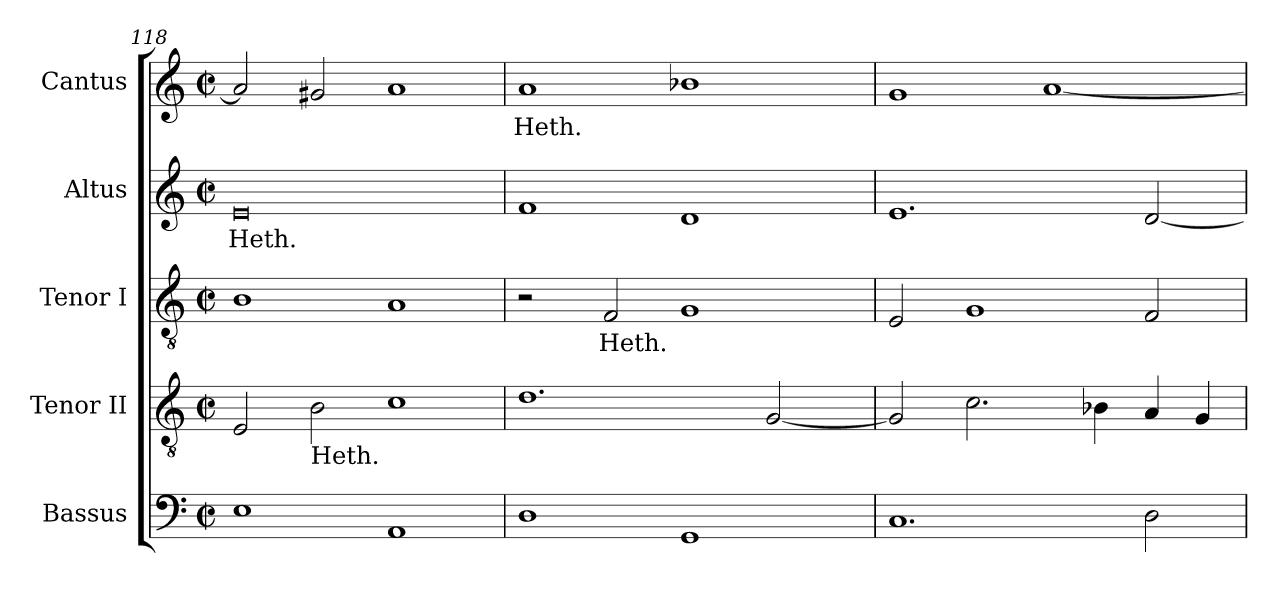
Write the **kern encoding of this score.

**kern	**kern	**kern	**text	**kern	**text	**kern	**text
*part5	*part4	*part3	*part3	*part2	*part2	*part1	*part1
*staff5	*staff4	*staff3	*staff3	*staff2	*staff2	*staff1	*staff1
*I"Bassus	*I"Tenor II	*I"Tenor I	*	*I"Altus	*	*I"Cantus	*
*clefF4	*clefGv2	*clefGv2	*	*clefG2	*	*clefG2	*
*	*	*k[]	*	*	*	*	*
*	*	*C:	*	*	*	*	*
*M2/2	*M2/2	*M2/2	*	*M2/2	*	*M2/2	*
*met(c|)	*met(c|)	*met(c|)	*	*met(c|)	*	*met(c|)	*
=118	=118	=118	=118	=118	=118	=118	=118
!	!	!	!	!	!LO:LY:b	!	!
1E	2E/	1B	.	0e	Heth.	2a/]	.
!	!LO:TX:b:t=Heth.	!	!	!	!	!	!
.	2B\	.	.	.	.	2g#/	.
1AA	1c	1A	.	.	.	1a	.
!!LO:LB:g=z
=119	=119	=119	=119	=119	=119	=119	=119
!	!	!	!	!	!	!	!LO:LY:b
*	*^	*	*	*^	*	*	*
1D	1.d	64ryy	2r	.	1f	64ryy	.	1a	Heth.
.	.	1ryy	.	.	.	1ryy	.	.	.
!	!	!	!	!LO:LY:b	!	!	!	!	!
.	.	.	2F/	Heth.	.	.	.	.	.
1GG	.	.	1G	.	1d	.	.	1b-X	.
.	.	2ryy	.	.	.	2ryy	.	.	.
.	[<2G/	.	.	.	.	.	.	.	.
.	.	4ryy	.	.	.	4ryy	.	.	.
.	.	8...ryy	.	.	.	8...ryy	.	.	.
*	*v	*v	*	*	*v	*v	*	*	*
=120	=120	=120	=120	=120	=120	=120	=120
1.C	2G/]	2E/	.	1.e	.	1g	.
.	2.c\	1G	.	.	.	.	.
.	.	.	.	.	.	[<1a	.
.	4B-\	.	.	.	.	.	.
2D\	4A/	2F/	.	[<2d/	.	.	.
.	4G/	.	.	.	.	.	.
=	=	=	=	=	=	=	=
*-	*-	*-	*-	*-	*-	*-	*-
